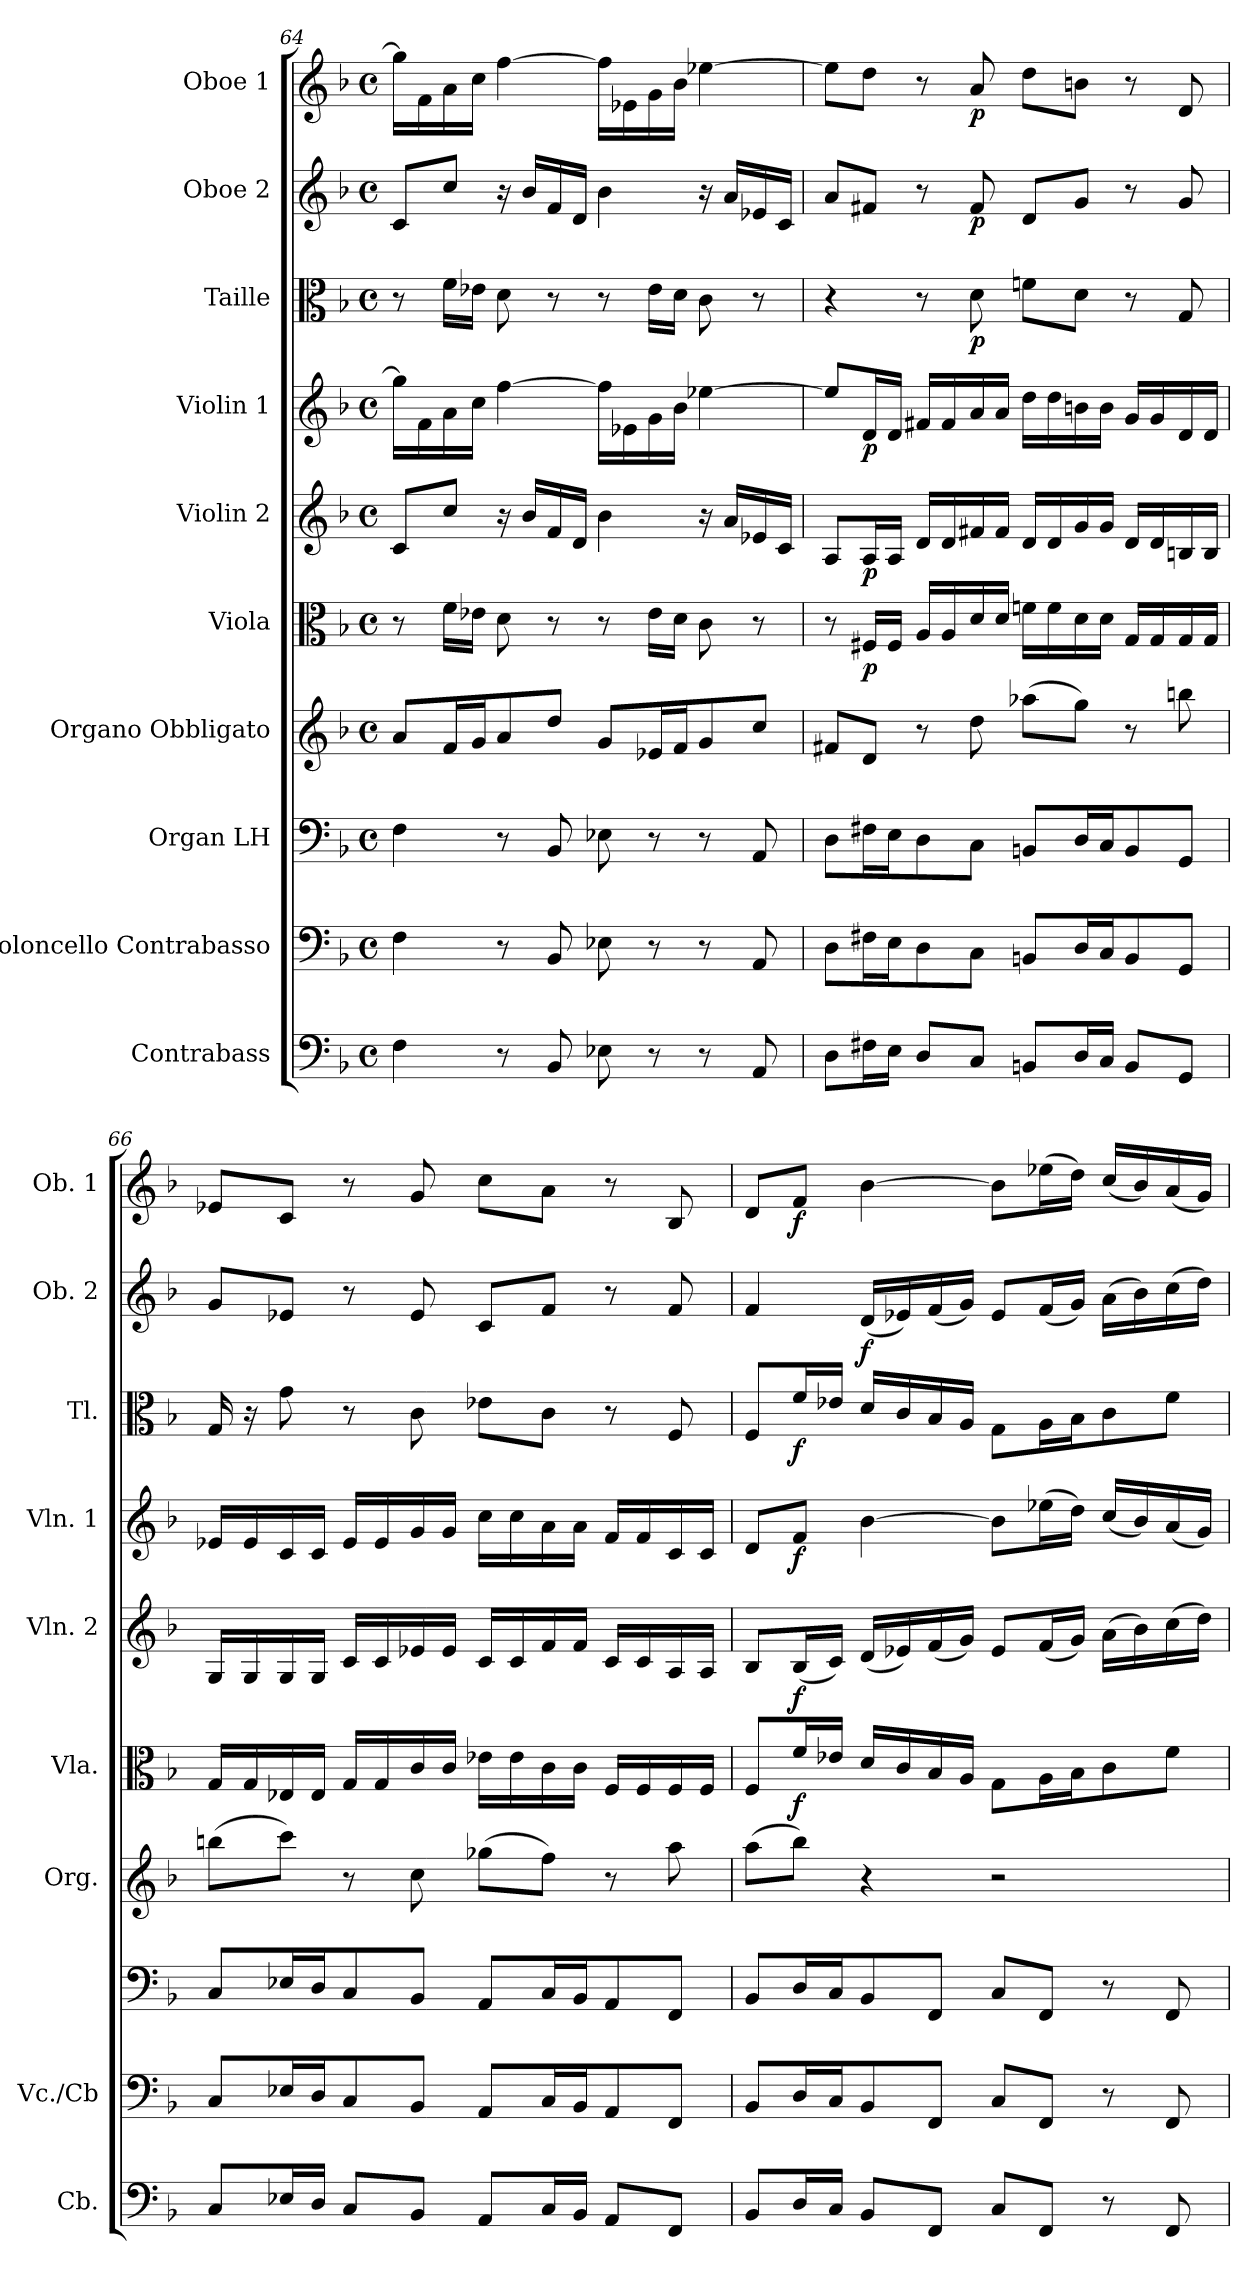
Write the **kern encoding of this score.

**kern	**kern	**kern	**kern	**kern	**dynam	**kern	**dynam	**kern	**dynam	**kern	**dynam	**kern	**dynam	**kern	**dynam
*part10	*part9	*part8	*part7	*part6	*part6	*part5	*part5	*part4	*part4	*part3	*part3	*part2	*part2	*part1	*part1
*staff10	*staff9	*staff8	*staff7	*staff6	*staff6	*staff5	*staff5	*staff4	*staff4	*staff3	*staff3	*staff2	*staff2	*staff1	*staff1
*I"Contrabass	*I"Violoncello Contrabasso	*I"Organ LH	*I"Organo Obbligato	*I"Viola	*	*I"Violin 2	*	*I"Violin 1	*	*I"Taille	*	*I"Oboe 2	*	*I"Oboe 1	*
*I'Cb.	*I'Vc./Cb	*	*I'Org.	*I'Vla.	*	*I'Vln. 2	*	*I'Vln. 1	*	*I'Tl.	*	*I'Ob. 2	*	*I'Ob. 1	*
*clefF4	*clefF4	*clefF4	*clefG2	*clefC3	*	*clefG2	*	*clefG2	*	*clefC3	*	*clefG2	*	*clefG2	*
*ITrd7c12	*	*	*	*	*	*	*	*	*	*	*	*	*	*	*
*k[b-]	*k[b-]	*k[b-]	*k[b-]	*k[b-]	*	*k[b-]	*	*k[b-]	*	*k[b-]	*	*k[b-]	*	*k[b-]	*
*M4/4	*M4/4	*M4/4	*M4/4	*M4/4	*	*M4/4	*	*M4/4	*	*M4/4	*	*M4/4	*	*M4/4	*
*met(c)	*met(c)	*met(c)	*met(c)	*met(c)	*	*met(c)	*	*met(c)	*	*met(c)	*	*met(c)	*	*met(c)	*
=64	=64	=64	=64	=64	=64	=64	=64	=64	=64	=64	=64	=64	=64	=64	=64
4FF\	4F\	4F\	8a/L	8r	.	8c/L	.	16gg\LL]	.	8r	.	8c/L	.	16gg\LL]	.
.	.	.	.	.	.	.	.	16f\	.	.	.	.	.	16f\	.
.	.	.	16f/L	16f\LL	.	8cc/J	.	16a\	.	16f\LL	.	8cc/J	.	16a\	.
.	.	.	16g/J	16e-X\JJ	.	.	.	16cc\JJ	.	16e-X\JJ	.	.	.	16cc\JJ	.
8r	8r	8r	8a/	8d\	.	16r	.	[4ff\	.	8d\	.	16r	.	[4ff\	.
.	.	.	.	.	.	16b-/LL	.	.	.	.	.	16b-/LL	.	.	.
8BBB-/	8BB-/	8BB-/	8dd/J	8r	.	16f/	.	.	.	8r	.	16f/	.	.	.
.	.	.	.	.	.	16d/JJ	.	.	.	.	.	16d/JJ	.	.	.
8EE-X\	8E-X\	8E-X\	8g/L	8r	.	4b-\	.	16ff\LL]	.	8r	.	4b-\	.	16ff\LL]	.
.	.	.	.	.	.	.	.	16e-X\	.	.	.	.	.	16e-X\	.
8r	8r	8r	16e-X/L	16e-\LL	.	.	.	16g\	.	16e-\LL	.	.	.	16g\	.
.	.	.	16f/J	16d\JJ	.	.	.	16b-\JJ	.	16d\JJ	.	.	.	16b-\JJ	.
8r	8r	8r	8g/	8c\	.	16r	.	[4ee-X\	.	8c\	.	16r	.	[4ee-X\	.
.	.	.	.	.	.	16a/LL	.	.	.	.	.	16a/LL	.	.	.
8AAA/	8AA/	8AA/	8cc/J	8r	.	16e-X/	.	.	.	8r	.	16e-X/	.	.	.
.	.	.	.	.	.	16c/JJ	.	.	.	.	.	16c/JJ	.	.	.
!!LO:PB:g=z
=65	=65	=65	=65	=65	=65	=65	=65	=65	=65	=65	=65	=65	=65	=65	=65
8DD\L	8D\L	8D\L	8f#X/L	8r	.	8A/L	.	8ee-/L]	.	4r	.	8a/L	.	8ee-\L]	.
!	!	!	!	!	!LO:DY:b	!	!LO:DY:b	!	!LO:DY:b	!	!	!	!	!	!
16FF#X\L	16F#X\L	16F#X\L	8d/J	16F#X/LL	p	16A/L	p	16d/L	p	.	.	8f#X/J	.	8dd\J	.
16EE\JJ	16E\J	16E\J	.	16F#/JJ	.	16A/JJ	.	16d/JJ	.	.	.	.	.	.	.
8DD/L	8D\	8D\	8r	16A/LL	.	16d/LL	.	16f#X/LL	.	8r	.	8r	.	8r	.
.	.	.	.	16A/	.	16d/	.	16f#/	.	.	.	.	.	.	.
!	!	!	!	!	!	!	!	!	!	!	!LO:DY:b	!	!LO:DY:b	!	!LO:DY:b
8CC/J	8C\J	8C\J	8dd\	16d/	.	16f#X/	.	16a/	.	8d\	p	8f#/	p	8a/	p
.	.	.	.	16d/JJ	.	16f#/JJ	.	16a/JJ	.	.	.	.	.	.	.
8BBBn/L	8BBn/L	8BBn/L	(>8aa-X\L	16fn\LL	.	16d/LL	.	16dd\LL	.	8fn\L	.	8d/L	.	8dd\L	.
.	.	.	.	16f\	.	16d/	.	16dd\	.	.	.	.	.	.	.
16DD/L	16D/L	16D/L	8gg\J)	16d\	.	16g/	.	16bn\	.	8d\J	.	8g/J	.	8bn\J	.
16CC/JJ	16C/J	16C/J	.	16d\JJ	.	16g/JJ	.	16b\JJ	.	.	.	.	.	.	.
8BBB/L	8BB/	8BB/	8r	16G/LL	.	16d/LL	.	16g/LL	.	8r	.	8r	.	8r	.
.	.	.	.	16G/	.	16d/	.	16g/	.	.	.	.	.	.	.
8GGG/J	8GG/J	8GG/J	8bbn\	16G/	.	16Bn/	.	16d/	.	8G/	.	8g/	.	8d/	.
.	.	.	.	16G/JJ	.	16B/JJ	.	16d/JJ	.	.	.	.	.	.	.
=66	=66	=66	=66	=66	=66	=66	=66	=66	=66	=66	=66	=66	=66	=66	=66
8CC/L	8C/L	8C/L	(>8bbn\L	16G/LL	.	16G/LL	.	16e-X/LL	.	16G/	.	8g/L	.	8e-X/L	.
.	.	.	.	16G/	.	16G/	.	16e-/	.	16r	.	.	.	.	.
16EE-X/L	16E-X/L	16E-X/L	8ccc\J)	16E-X/	.	16G/	.	16c/	.	8g\	.	8e-X/J	.	8c/J	.
16DD/JJ	16D/J	16D/J	.	16E-/JJ	.	16G/JJ	.	16c/JJ	.	.	.	.	.	.	.
8CC/L	8C/	8C/	8r	16G/LL	.	16c/LL	.	16e-/LL	.	8r	.	8r	.	8r	.
.	.	.	.	16G/	.	16c/	.	16e-/	.	.	.	.	.	.	.
8BBB-/J	8BB-/J	8BB-/J	8cc\	16c/	.	16e-X/	.	16g/	.	8c\	.	8e-/	.	8g/	.
.	.	.	.	16c/JJ	.	16e-/JJ	.	16g/JJ	.	.	.	.	.	.	.
8AAA/L	8AA/L	8AA/L	(>8gg-X\L	16e-X\LL	.	16c/LL	.	16cc\LL	.	8e-X\L	.	8c/L	.	8cc\L	.
.	.	.	.	16e-\	.	16c/	.	16cc\	.	.	.	.	.	.	.
16CC/L	16C/L	16C/L	8ff\J)	16c\	.	16f/	.	16a\	.	8c\J	.	8f/J	.	8a\J	.
16BBB-/JJ	16BB-/J	16BB-/J	.	16c\JJ	.	16f/JJ	.	16a\JJ	.	.	.	.	.	.	.
8AAA/L	8AA/	8AA/	8r	16F/LL	.	16c/LL	.	16f/LL	.	8r	.	8r	.	8r	.
.	.	.	.	16F/	.	16c/	.	16f/	.	.	.	.	.	.	.
8FFF/J	8FF/J	8FF/J	8aa\	16F/	.	16A/	.	16c/	.	8F/	.	8f/	.	8B-/	.
.	.	.	.	16F/JJ	.	16A/JJ	.	16c/JJ	.	.	.	.	.	.	.
!!LO:PB:g=z
=67	=67	=67	=67	=67	=67	=67	=67	=67	=67	=67	=67	=67	=67	=67	=67
8BBB-/L	8BB-/L	8BB-/L	(>8aa\L	8F/L	.	8B-/L	.	8d/L	.	8F/L	.	4f/	.	8d/L	.
!	!	!	!	!	!LO:DY:b	!	!LO:DY:b	!	!LO:DY:b	!	!LO:DY:b	!	!	!	!LO:DY:b
16DD/L	16D/L	16D/L	8bb-\J)	16f/L	f	(<16B-/L	f	8f/J	f	16f/L	f	.	.	8f/J	f
16CC/JJ	16C/J	16C/J	.	16e-X/JJ	.	16c/JJ)	.	.	.	16e-X/JJ	.	.	.	.	.
!	!	!	!	!	!	!	!	!	!	!	!	!	!LO:DY:b	!	!
8BBB-/L	8BB-/	8BB-/	4r	16d/LL	.	(<16d/LL	.	[4b-\	.	16d/LL	.	(<16d/LL	f	[4b-\	.
.	.	.	.	16c/	.	16e-X/)	.	.	.	16c/	.	16e-X/)	.	.	.
8FFF/J	8FF/J	8FF/J	.	16B-/	.	(<16f/	.	.	.	16B-/	.	(<16f/	.	.	.
.	.	.	.	16A/JJ	.	16g/JJ)	.	.	.	16A/JJ	.	16g/JJ)	.	.	.
8CC/L	8C/L	8C/L	2r	8G\L	.	8e-/L	.	8b-\L]	.	8G\L	.	8e-/L	.	8b-\L]	.
8FFF/J	8FF/J	8FF/J	.	16A\L	.	(<16f/L	.	(>16ee-X\L	.	16A\L	.	(<16f/L	.	(>16ee-X\L	.
.	.	.	.	16B-\J	.	16g/JJ)	.	16dd\JJ)	.	16B-\J	.	16g/JJ)	.	16dd\JJ)	.
8r	8r	8r	.	8c\	.	(>16a\LL	.	(<16cc/LL	.	8c\	.	(>16a\LL	.	(<16cc/LL	.
.	.	.	.	.	.	16b-\)	.	16b-/)	.	.	.	16b-\)	.	16b-/)	.
8FFF/	8FF/	8FF/	.	8f\J	.	(>16cc\	.	(<16a/	.	8f\J	.	(>16cc\	.	(<16a/	.
.	.	.	.	.	.	16dd\JJ)	.	16g/JJ)	.	.	.	16dd\JJ)	.	16g/JJ)	.
=	=	=	=	=	=	=	=	=	=	=	=	=	=	=	=
*-	*-	*-	*-	*-	*-	*-	*-	*-	*-	*-	*-	*-	*-	*-	*-
